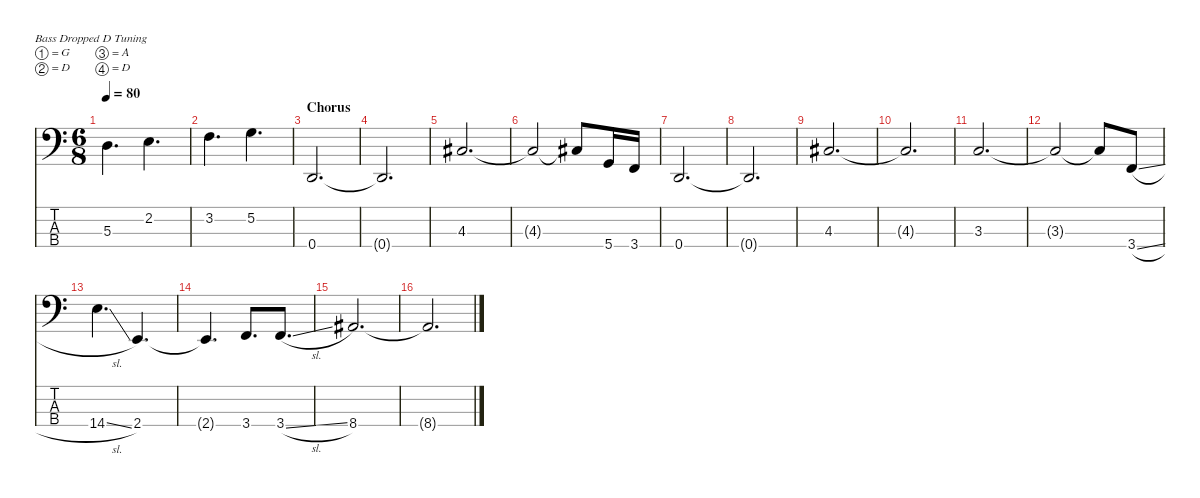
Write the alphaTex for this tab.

\defaultSystemsLayout 4
\hideDynamics
\bracketExtendMode nobrackets
\singleTrackTrackNamePolicy hidden
\multiTrackTrackNamePolicy hidden
\firstSystemTrackNameMode fullname
\firstSystemTrackNameOrientation horizontal
\otherSystemsTrackNameOrientation horizontal
\track ("Martin Mendez" "el.bs.") {instrument electricbassfinger}
\staff {score tabs}
\tuning (G2 D2 A1 D1)
\ts (6 8)
\tempo 80
\clef f4
\ks c
5.3.4{d dy f beam Down} 2.2.4{d beam Down} |
3.2.4{d beam Down} 5.2.4{d beam Down} |
\section ("" "Chorus")
0.4.2{d beam Up} |
0.4{t}.2{d beam Up} |
4.3{acc #}.2{d beam Up} |
4.3{t acc #}.2{beam Up} 4.3{t acc #}.8{beam Up} 5.4.16{beam Up} 3.4.16{beam Up} |
0.4.2{d beam Up} |
0.4{t}.2{d beam Up} |
4.3{acc #}.2{d beam Up} |
4.3{t acc #}.2{d beam Up} |
3.3.2{d beam Up} |
3.3{t}.2{beam Up} 3.3{t}.8{beam Up} 3.4{sl}.8{beam Up} |
14.4{sl}.4{d beam Down} 2.4.4{d beam Up} |
2.4{t}.4{d beam Up} 3.4.8{d beam Up} 3.4{sl}.8{d beam Up} |
8.4{acc #}.2{d beam Up} |
8.4{t acc #}.2{d beam Up}
